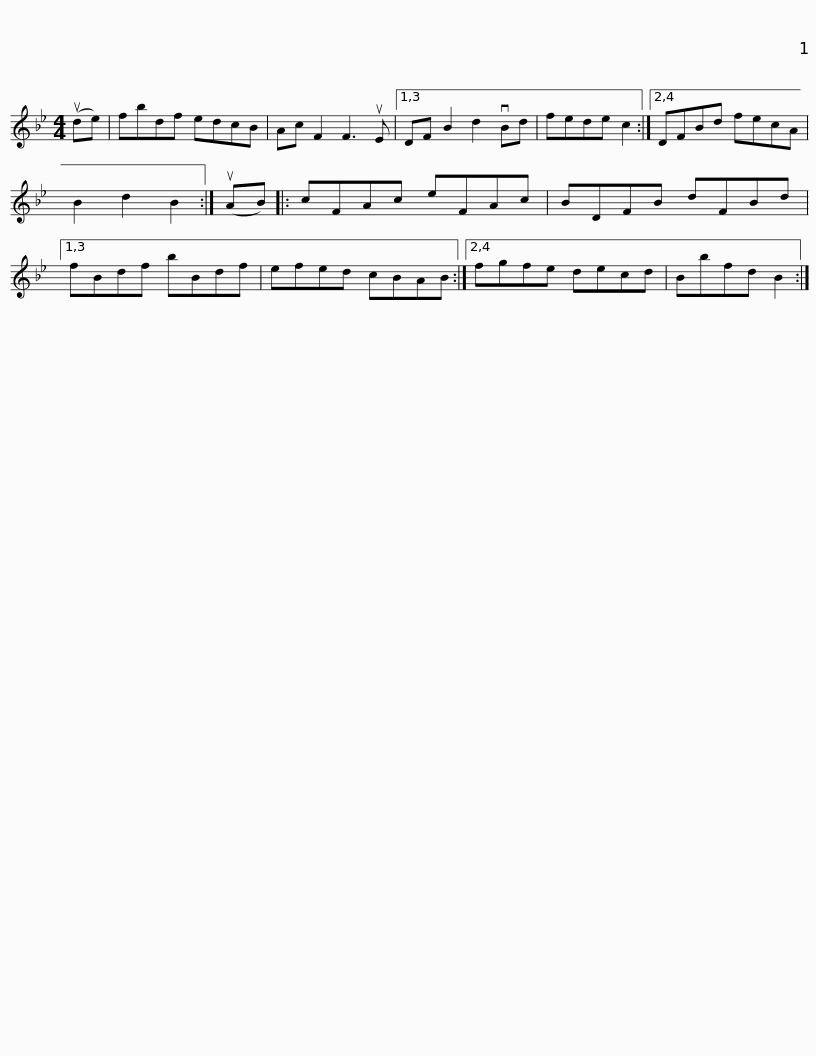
X:1
L:1/8
M:4/4
I:linebreak $
K:Bb
V:1 treble
V:1
 (ude) | fbdf edcB | Ac F2 F3 uE |1,3 DF B2 d2 vBd | fede c2 :|2,4 %5
 DFBd fecA | B2 d2 B2 :| (uAB) |:$ cFAc eFAc | BDFB dFBd |1,3 %10
 fBdf bBdf | efed cBAB :|2,4 fgfe decd |$ Bbfd B2 :| %14
